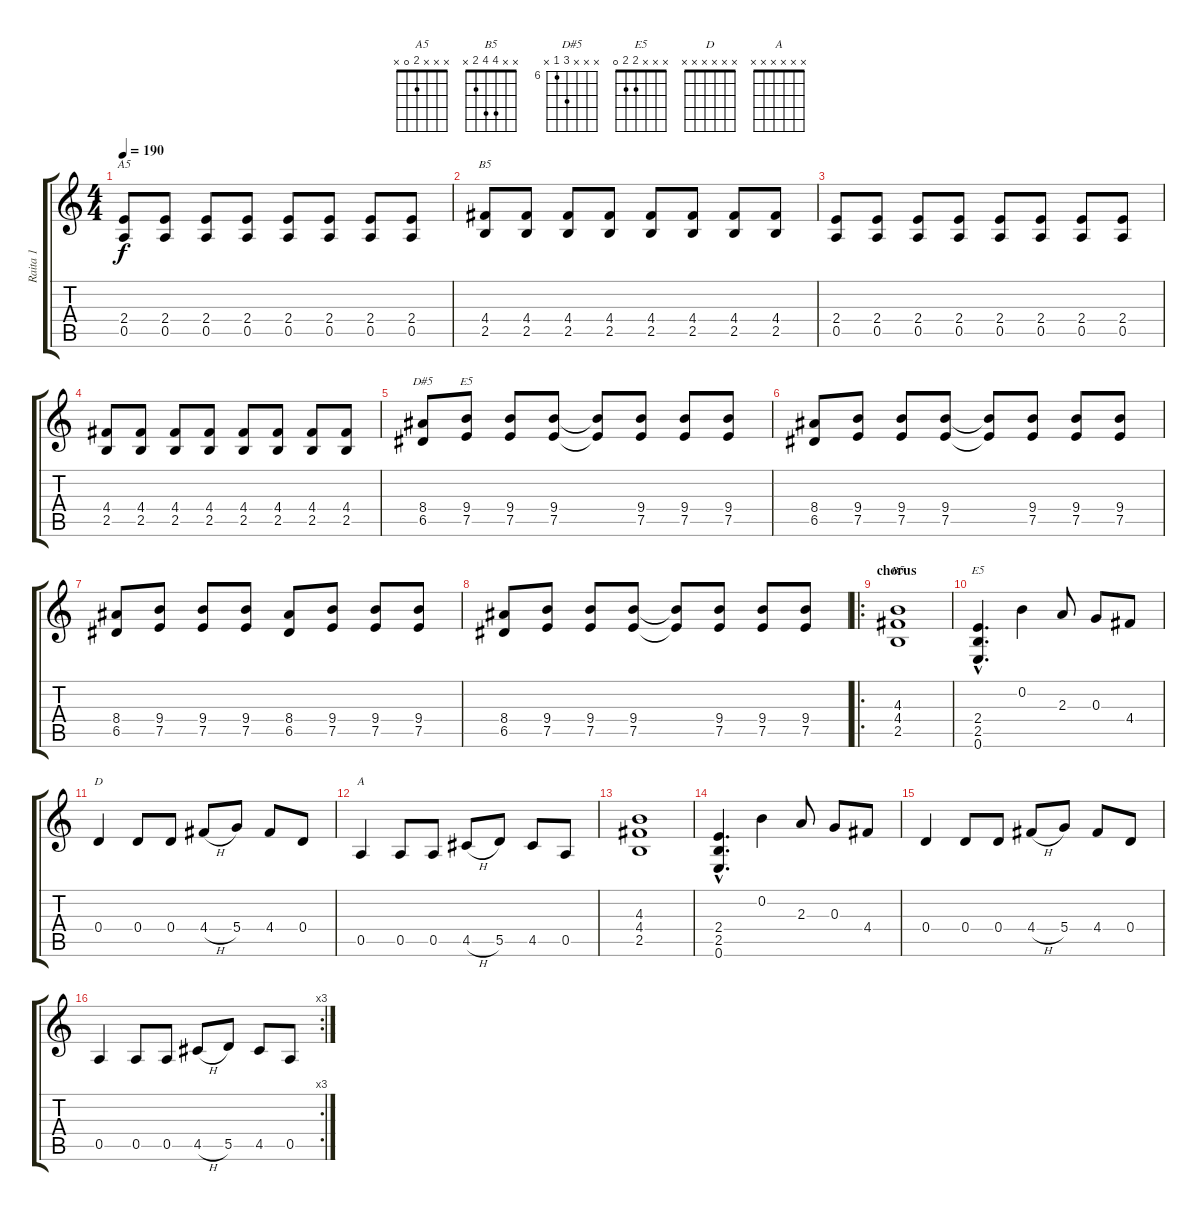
\track ("Raita 1" "Raita 1") {instrument overdrivenguitar}
\staff {score tabs}
\tuning (E4 B3 G3 D3 A2 E2) {hide}
\chord ("A5" x x x 2 0 x)
\chord ("B5" x x x 4 2 x)
\chord ("D#5" x x x 8 6 x) {firstfret 6}
\chord ("E5" x x x 9 7 x) {firstfret 7}
\chord ("B5" x x 4 4 2 x)
\chord ("E5" x x x 2 2 0)
\chord ("D" x x x x x x) {firstfret 0}
\chord ("A" x x x x x x) {firstfret 0}
\ts (4 4)
\tempo 190
\clef g2
\ks c
(2.4 0.5).8{ch "A5" dy f} (2.4 0.5).8 (2.4 0.5).8 (2.4 0.5).8 (2.4 0.5).8 (2.4 0.5).8 (2.4 0.5).8 (2.4 0.5).8 |
(4.4 2.5).8{ch "B5"} (4.4 2.5).8 (4.4 2.5).8 (4.4 2.5).8 (4.4 2.5).8 (4.4 2.5).8 (4.4 2.5).8 (4.4 2.5).8 |
(2.4 0.5).8 (2.4 0.5).8 (2.4 0.5).8 (2.4 0.5).8 (2.4 0.5).8 (2.4 0.5).8 (2.4 0.5).8 (2.4 0.5).8 |
(4.4 2.5).8 (4.4 2.5).8 (4.4 2.5).8 (4.4 2.5).8 (4.4 2.5).8 (4.4 2.5).8 (4.4 2.5).8 (4.4 2.5).8 |
(8.4 6.5).8{ch "D#5"} (9.4 7.5).8{ch "E5"} (9.4 7.5).8 (9.4 7.5).8 (9.4{t} 7.5{t}).8 (9.4 7.5).8 (9.4 7.5).8 (9.4 7.5).8 |
(8.4 6.5).8 (9.4 7.5).8 (9.4 7.5).8 (9.4 7.5).8 (9.4{t} 7.5{t}).8 (9.4 7.5).8 (9.4 7.5).8 (9.4 7.5).8 |
(8.4 6.5).8 (9.4 7.5).8 (9.4 7.5).8 (9.4 7.5).8 (8.4 6.5).8 (9.4 7.5).8 (9.4 7.5).8 (9.4 7.5).8 |
(8.4 6.5).8 (9.4 7.5).8 (9.4 7.5).8 (9.4 7.5).8 (9.4{t} 7.5{t}).8 (9.4 7.5).8 (9.4 7.5).8 (9.4 7.5).8 |
\ro
\section ("" "chorus")
(4.3 4.4 2.5).1{ch "B5"} |
(2.4{hac} 2.5{hac} 0.6{hac}).4{d ch "E5"} 0.2.4 2.3.8 0.3.8 4.4.8 |
0.4.4{ch "D"} 0.4.8 0.4.8 4.4{h}.8 5.4.8 4.4.8 0.4.8 |
0.5.4{ch "A"} 0.5.8 0.5.8 4.5{h}.8 5.5.8 4.5.8 0.5.8 |
(4.3 4.4 2.5).1 |
(2.4{hac} 2.5{hac} 0.6{hac}).4{d} 0.2.4 2.3.8 0.3.8 4.4.8 |
0.4.4 0.4.8 0.4.8 4.4{h}.8 5.4.8 4.4.8 0.4.8 |
\rc 3
0.5.4 0.5.8 0.5.8 4.5{h}.8 5.5.8 4.5.8 0.5.8
